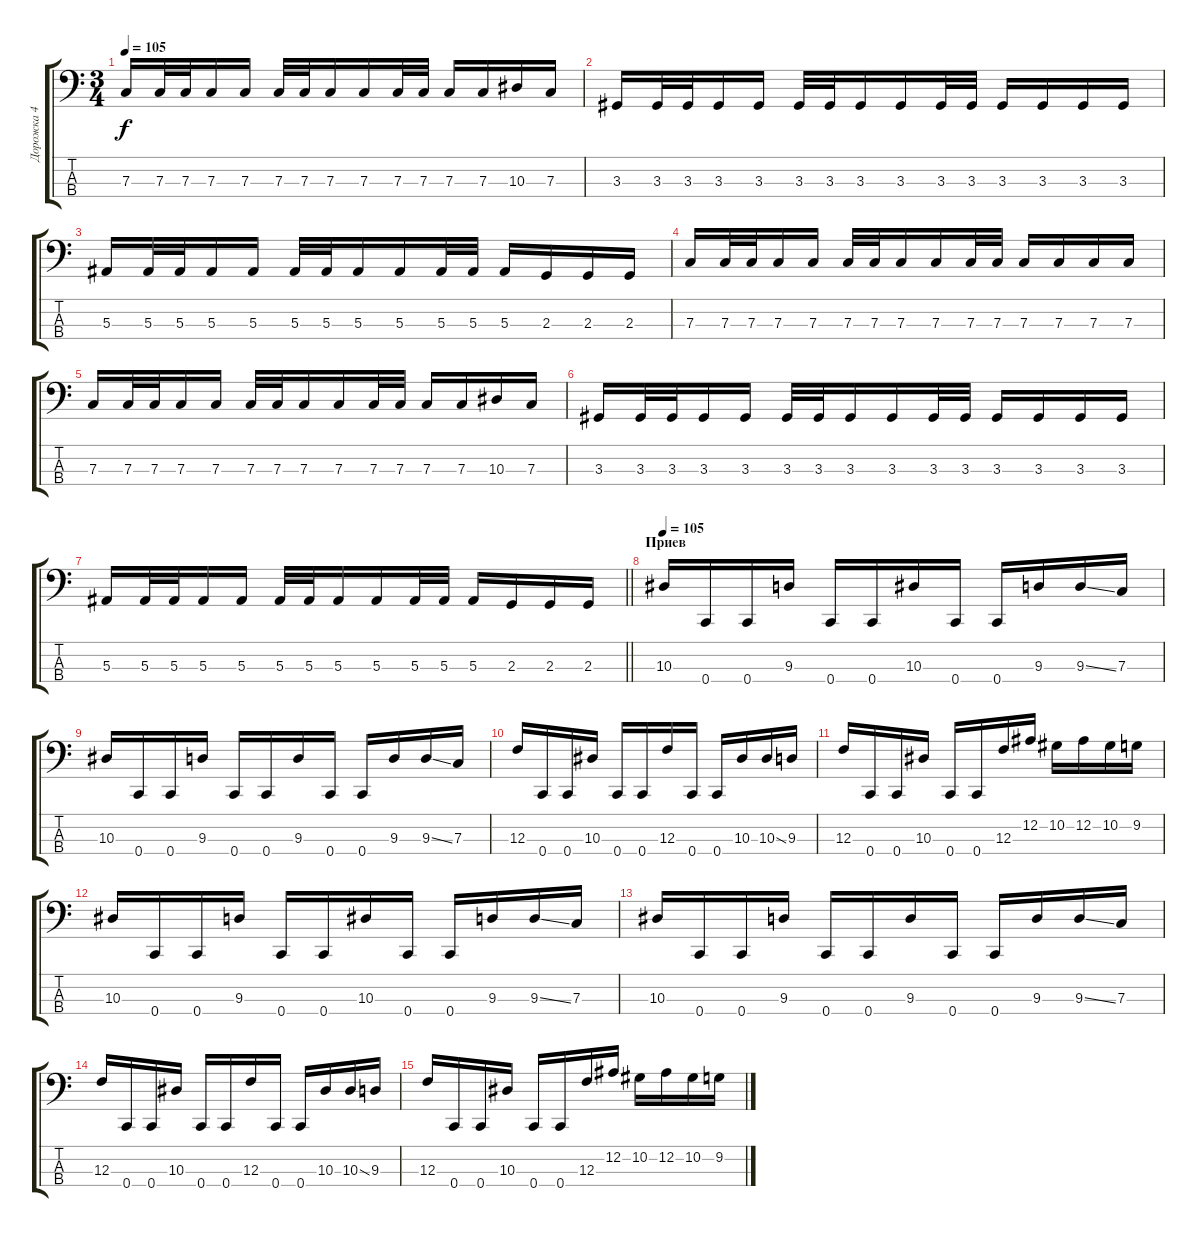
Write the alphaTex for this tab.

\track ("Дорожка 4" "Дорожка 4") {instrument slapbass1}
\staff {score tabs}
\tuning (Eb2 Bb1 F1 C1) {hide}
\ts (3 4)
\tempo 105
\clef f4
\ks c
7.3.16{dy f} 7.3.32 7.3.32 7.3.16 7.3.16 7.3.32 7.3.32 7.3.16 7.3.16 7.3.32 7.3.32 7.3.16 7.3.16 10.3.16 7.3.16 |
3.3.16 3.3.32 3.3.32 3.3.16 3.3.16 3.3.32 3.3.32 3.3.16 3.3.16 3.3.32 3.3.32 3.3.16 3.3.16 3.3.16 3.3.16 |
5.3.16 5.3.32 5.3.32 5.3.16 5.3.16 5.3.32 5.3.32 5.3.16 5.3.16 5.3.32 5.3.32 5.3.16 2.3.16 2.3.16 2.3.16 |
7.3.16 7.3.32 7.3.32 7.3.16 7.3.16 7.3.32 7.3.32 7.3.16 7.3.16 7.3.32 7.3.32 7.3.16 7.3.16 7.3.16 7.3.16 |
7.3.16 7.3.32 7.3.32 7.3.16 7.3.16 7.3.32 7.3.32 7.3.16 7.3.16 7.3.32 7.3.32 7.3.16 7.3.16 10.3.16 7.3.16 |
3.3.16 3.3.32 3.3.32 3.3.16 3.3.16 3.3.32 3.3.32 3.3.16 3.3.16 3.3.32 3.3.32 3.3.16 3.3.16 3.3.16 3.3.16 |
\barLineRight lightlight
5.3.16 5.3.32 5.3.32 5.3.16 5.3.16 5.3.32 5.3.32 5.3.16 5.3.16 5.3.32 5.3.32 5.3.16 2.3.16 2.3.16 2.3.16 |
\section ("" "Приев")
\tempo 105
10.3.16 0.4.16 0.4.16 9.3.16 0.4.16 0.4.16 10.3.16 0.4.16 0.4.16 9.3.16 9.3{ss}.16 7.3.16 |
10.3.16 0.4.16 0.4.16 9.3.16 0.4.16 0.4.16 9.3.16 0.4.16 0.4.16 9.3.16 9.3{ss}.16 7.3.16 |
12.3.16 0.4.16 0.4.16 10.3.16 0.4.16 0.4.16 12.3.16 0.4.16 0.4.16 10.3.16 10.3{ss}.16 9.3.16 |
12.3.16 0.4.16 0.4.16 10.3.16 0.4.16 0.4.16 12.3.16 12.2.16 10.2.16 12.2.16 10.2.16 9.2.16 |
10.3.16 0.4.16 0.4.16 9.3.16 0.4.16 0.4.16 10.3.16 0.4.16 0.4.16 9.3.16 9.3{ss}.16 7.3.16 |
10.3.16 0.4.16 0.4.16 9.3.16 0.4.16 0.4.16 9.3.16 0.4.16 0.4.16 9.3.16 9.3{ss}.16 7.3.16 |
12.3.16 0.4.16 0.4.16 10.3.16 0.4.16 0.4.16 12.3.16 0.4.16 0.4.16 10.3.16 10.3{ss}.16 9.3.16 |
12.3.16 0.4.16 0.4.16 10.3.16 0.4.16 0.4.16 12.3.16 12.2.16 10.2.16 12.2.16 10.2.16 9.2.16
